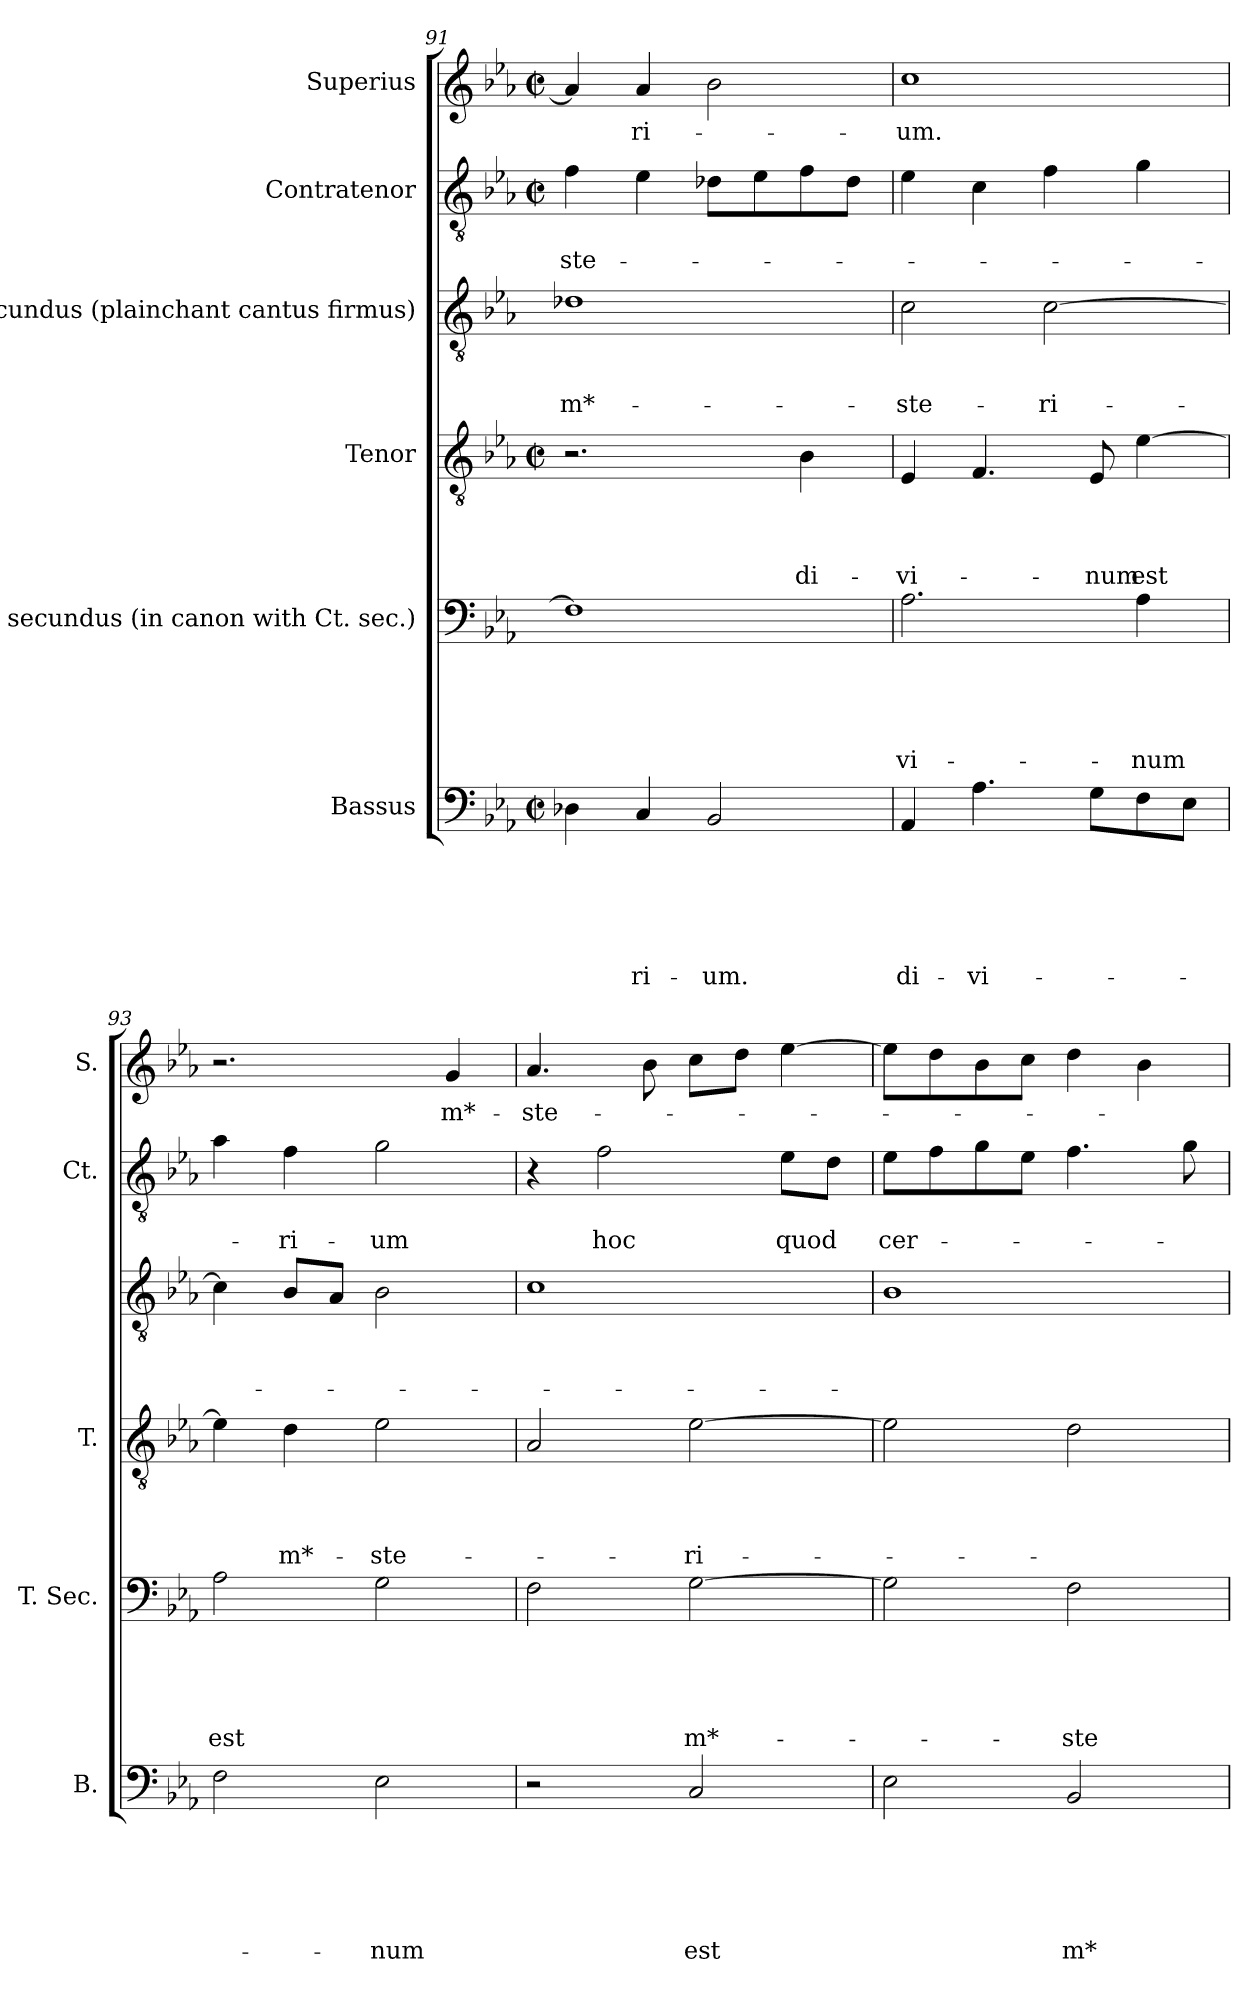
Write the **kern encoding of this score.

**kern	**text	**text	**text	**text	**text	**text	**kern	**text	**text	**text	**text	**text	**kern	**text	**text	**text	**text	**kern	**text	**text	**text	**kern	**text	**text	**kern	**text
*part6	*part6	*part6	*part6	*part6	*part6	*part6	*part5	*part5	*part5	*part5	*part5	*part5	*part4	*part4	*part4	*part4	*part4	*part3	*part3	*part3	*part3	*part2	*part2	*part2	*part1	*part1
*staff6	*staff6	*staff6	*staff6	*staff6	*staff6	*staff6	*staff5	*staff5	*staff5	*staff5	*staff5	*staff5	*staff4	*staff4	*staff4	*staff4	*staff4	*staff3	*staff3	*staff3	*staff3	*staff2	*staff2	*staff2	*staff1	*staff1
*I"Bassus	*	*	*	*	*	*	*I"Tenor secundus (in canon with Ct. sec.)	*	*	*	*	*	*I"Tenor	*	*	*	*	*I"secundus (plainchant cantus firmus)	*	*	*	*I"Contratenor	*	*	*I"Superius	*
*I'B.	*	*	*	*	*	*	*I'T. Sec.	*	*	*	*	*	*I'T.	*	*	*	*	*	*	*	*	*I'Ct.	*	*	*I'S.	*
!!LO:PB:g=z
*clefF4	*	*	*	*	*	*	*clefF4	*	*	*	*	*	*clefGv2	*	*	*	*	*clefGv2	*	*	*	*clefGv2	*	*	*clefG2	*
*k[b-e-a-]	*	*	*	*	*	*	*k[b-e-a-]	*	*	*	*	*	*k[b-e-a-]	*	*	*	*	*k[b-e-a-]	*	*	*	*k[b-e-a-]	*	*	*k[b-e-a-]	*
*E-:	*	*	*	*	*	*	*E-:	*	*	*	*	*	*E-:	*	*	*	*	*E-:	*	*	*	*E-:	*	*	*E-:	*
*M2/2	*	*	*	*	*	*	*	*	*	*	*	*	*M2/2	*	*	*	*	*	*	*	*	*M2/2	*	*	*M2/2	*
*met(c|)	*	*	*	*	*	*	*	*	*	*	*	*	*met(c|)	*	*	*	*	*	*	*	*	*met(c|)	*	*	*met(c|)	*
=91	=91	=91	=91	=91	=91	=91	=91	=91	=91	=91	=91	=91	=91	=91	=91	=91	=91	=91	=91	=91	=91	=91	=91	=91	=91	=91
!	!	!	!	!	!	!	!	!	!	!	!	!	!	!	!	!	!	!	!	!	!LO:LY:b	!	!	!LO:LY:b	!	!
4D-X\	.	.	.	.	.	.	1F]	.	.	.	.	.	2.r	.	.	.	.	1d-X	.	.	m*-	4f\	.	-ste-	4a-/]	.
!	!	!	!	!	!	!LO:LY:b	!	!	!	!	!	!	!	!	!	!	!	!	!	!	!	!	!	!	!	!LO:LY:b
4C/	.	.	.	.	.	-ri-	.	.	.	.	.	.	.	.	.	.	.	.	.	.	.	4e-\	.	.	4a-/	-ri-
!	!	!	!	!	!	!LO:LY:b	!	!	!	!	!	!	!	!	!	!	!	!	!	!	!	!	!	!	!	!
2BB-/	.	.	.	.	.	-um.	.	.	.	.	.	.	.	.	.	.	.	.	.	.	.	8d-X\L	.	.	2b-\	.
.	.	.	.	.	.	.	.	.	.	.	.	.	.	.	.	.	.	.	.	.	.	8e-\	.	.	.	.
!	!	!	!	!	!	!	!	!	!	!	!	!	!	!	!	!	!LO:LY:b	!	!	!	!	!	!	!	!	!
.	.	.	.	.	.	.	.	.	.	.	.	.	4B-\	.	.	.	di-	.	.	.	.	8f\	.	.	.	.
.	.	.	.	.	.	.	.	.	.	.	.	.	.	.	.	.	.	.	.	.	.	8d-\J	.	.	.	.
=92	=92	=92	=92	=92	=92	=92	=92	=92	=92	=92	=92	=92	=92	=92	=92	=92	=92	=92	=92	=92	=92	=92	=92	=92	=92	=92
!	!	!	!	!	!	!LO:LY:b	!	!	!	!	!	!LO:LY:b	!	!	!	!	!LO:LY:b	!	!	!	!LO:LY:b	!	!	!	!	!LO:LY:b
4AA-/	.	.	.	.	.	di-	2.A-\	.	.	.	.	-vi-	4E-/	.	.	.	-vi-	2c\	.	.	-ste-	4e-\	.	.	1cc	-um.
!	!	!	!	!	!	!LO:LY:b	!	!	!	!	!	!	!	!	!	!	!	!	!	!	!	!	!	!	!	!
4.A-\	.	.	.	.	.	-vi-	.	.	.	.	.	.	4.F/	.	.	.	.	.	.	.	.	4c\	.	.	.	.
!	!	!	!	!	!	!	!	!	!	!	!	!	!	!	!	!	!	!	!	!	!LO:LY:b	!	!	!	!	!
.	.	.	.	.	.	.	.	.	.	.	.	.	.	.	.	.	.	[>2c\	.	.	-ri-	4f\	.	.	.	.
!	!	!	!	!	!	!	!	!	!	!	!	!	!	!	!	!	!LO:LY:b	!	!	!	!	!	!	!	!	!
8G\L	.	.	.	.	.	.	.	.	.	.	.	.	8E-/	.	.	.	-num	.	.	.	.	.	.	.	.	.
!	!	!	!	!	!	!	!	!	!	!	!	!LO:LY:b	!	!	!	!	!LO:LY:b	!	!	!	!	!	!	!	!	!
8F\	.	.	.	.	.	.	4A-\	.	.	.	.	-num	[>4e-\	.	.	.	est	.	.	.	.	4g\	.	.	.	.
8E-\J	.	.	.	.	.	.	.	.	.	.	.	.	.	.	.	.	.	.	.	.	.	.	.	.	.	.
=93	=93	=93	=93	=93	=93	=93	=93	=93	=93	=93	=93	=93	=93	=93	=93	=93	=93	=93	=93	=93	=93	=93	=93	=93	=93	=93
!	!	!	!	!	!	!	!	!	!	!	!	!LO:LY:b	!	!	!	!	!	!	!	!	!	!	!	!	!	!
2F\	.	.	.	.	.	.	2A-\	.	.	.	.	est	4e-\]	.	.	.	.	4c\]	.	.	.	4a-\	.	.	2.r	.
!	!	!	!	!	!	!	!	!	!	!	!	!	!	!	!	!	!LO:LY:b	!	!	!	!	!	!	!LO:LY:b	!	!
.	.	.	.	.	.	.	.	.	.	.	.	.	4d\	.	.	.	m*-	8B-/L	.	.	.	4f\	.	-ri-	.	.
.	.	.	.	.	.	.	.	.	.	.	.	.	.	.	.	.	.	8A-/J	.	.	.	.	.	.	.	.
!	!	!	!	!	!	!LO:LY:b	!	!	!	!	!	!	!	!	!	!	!LO:LY:b	!	!	!	!	!	!	!LO:LY:b	!	!
2E-\	.	.	.	.	.	-num	2G\	.	.	.	.	.	2e-\	.	.	.	-ste-	2B-\	.	.	.	2g\	.	-um	.	.
!	!	!	!	!	!	!	!	!	!	!	!	!	!	!	!	!	!	!	!	!	!	!	!	!	!	!LO:LY:b
.	.	.	.	.	.	.	.	.	.	.	.	.	.	.	.	.	.	.	.	.	.	.	.	.	4g/	m*-
=94	=94	=94	=94	=94	=94	=94	=94	=94	=94	=94	=94	=94	=94	=94	=94	=94	=94	=94	=94	=94	=94	=94	=94	=94	=94	=94
!	!	!	!	!	!	!	!	!	!	!	!	!	!	!	!	!	!	!	!	!	!	!	!	!	!	!LO:LY:b
2r	.	.	.	.	.	.	2F\	.	.	.	.	.	2A-/	.	.	.	.	1c	.	.	.	4r	.	.	4.a-/	-ste-
!	!	!	!	!	!	!	!	!	!	!	!	!	!	!	!	!	!	!	!	!	!	!	!	!LO:LY:b	!	!
.	.	.	.	.	.	.	.	.	.	.	.	.	.	.	.	.	.	.	.	.	.	2f\	.	hoc	.	.
.	.	.	.	.	.	.	.	.	.	.	.	.	.	.	.	.	.	.	.	.	.	.	.	.	8b-\	.
!	!	!	!	!	!	!LO:LY:b	!	!	!	!	!	!LO:LY:b	!	!	!	!	!LO:LY:b	!	!	!	!	!	!	!	!	!
2C/	.	.	.	.	.	est	[>2G\	.	.	.	.	m*-	[>2e-\	.	.	.	-ri-	.	.	.	.	.	.	.	8cc\L	.
.	.	.	.	.	.	.	.	.	.	.	.	.	.	.	.	.	.	.	.	.	.	.	.	.	8dd\J	.
!	!	!	!	!	!	!	!	!	!	!	!	!	!	!	!	!	!	!	!	!	!	!	!	!LO:LY:b	!	!
.	.	.	.	.	.	.	.	.	.	.	.	.	.	.	.	.	.	.	.	.	.	8e-\L	.	quod	[>4ee-\	.
.	.	.	.	.	.	.	.	.	.	.	.	.	.	.	.	.	.	.	.	.	.	8d\J	.	.	.	.
=95	=95	=95	=95	=95	=95	=95	=95	=95	=95	=95	=95	=95	=95	=95	=95	=95	=95	=95	=95	=95	=95	=95	=95	=95	=95	=95
!	!	!	!	!	!	!	!	!	!	!	!	!	!	!	!	!	!	!	!	!	!	!	!	!LO:LY:b	!	!
2E-\	.	.	.	.	.	.	2G\]	.	.	.	.	.	2e-\]	.	.	.	.	1B-	.	.	.	8e-\L	.	cer-	8ee-\L]	.
.	.	.	.	.	.	.	.	.	.	.	.	.	.	.	.	.	.	.	.	.	.	8f\	.	.	8dd\	.
.	.	.	.	.	.	.	.	.	.	.	.	.	.	.	.	.	.	.	.	.	.	8g\	.	.	8b-\	.
.	.	.	.	.	.	.	.	.	.	.	.	.	.	.	.	.	.	.	.	.	.	8e-\J	.	.	8cc\J	.
!	!	!	!	!	!	!LO:LY:b	!	!	!	!	!	!LO:LY:b	!	!	!	!	!	!	!	!	!	!	!	!	!	!
2BB-/	.	.	.	.	.	m*-	2F\	.	.	.	.	-ste-	2d\	.	.	.	.	.	.	.	.	4.f\	.	.	4dd\	.
.	.	.	.	.	.	.	.	.	.	.	.	.	.	.	.	.	.	.	.	.	.	.	.	.	4b-\	.
.	.	.	.	.	.	.	.	.	.	.	.	.	.	.	.	.	.	.	.	.	.	8g\	.	.	.	.
=	=	=	=	=	=	=	=	=	=	=	=	=	=	=	=	=	=	=	=	=	=	=	=	=	=	=
*-	*-	*-	*-	*-	*-	*-	*-	*-	*-	*-	*-	*-	*-	*-	*-	*-	*-	*-	*-	*-	*-	*-	*-	*-	*-	*-
